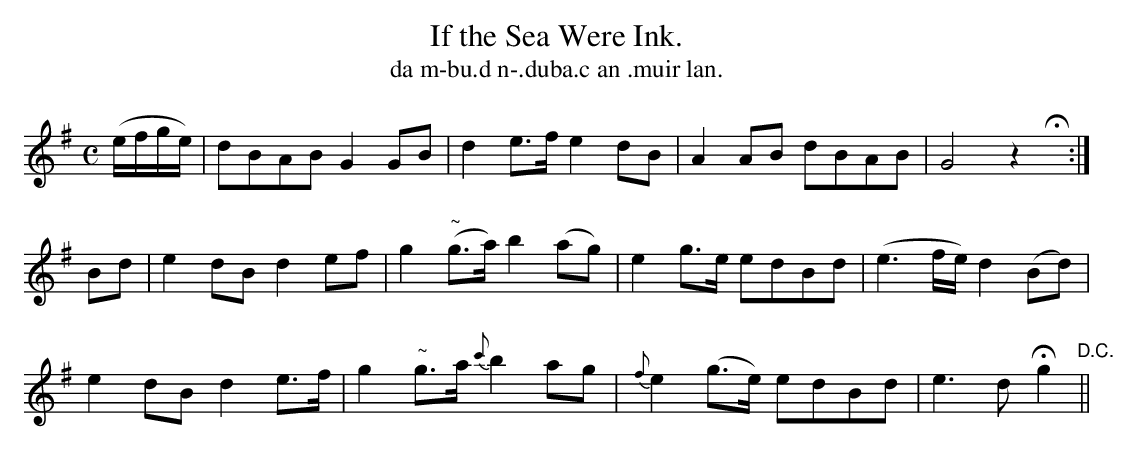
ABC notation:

X:1
T: If the Sea Were Ink.
T: da m-bu.d n-.duba.c an .muir lan.
M: C
L: 1/8
K: G
(e/f/g/e/)|dBAB G2 GB|d2 e>f e2 dB|A2 AB dBAB|G4 z2Hx:|
Bd|e2 dB d2 ef|g2 "~"(g>a) b2 (ag)|e2 g>e edBd|(e3f/e/) d2 (Bd)|
e2 dB d2 e>f|g2 "~"g>a {c'}b2 ag|{f}e2 (g>e) edBd|e3d Hg2 "D.C."||
